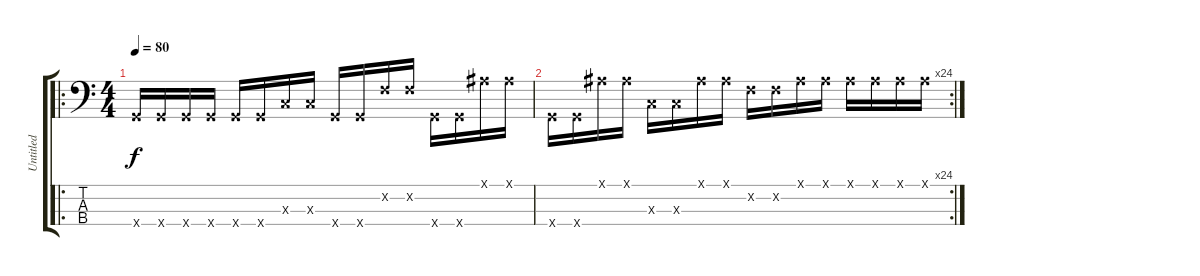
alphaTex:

\track ("Untitled" "Untitled") {instrument electricbassfinger}
\staff {score tabs}
\tuning (G2 D2 A1 E1) {hide}
\ro
\ts (4 4)
\tempo 80
\clef f4
\ks c
3.4{x}.16{dy f instrument electricbassfinger} 3.4{x}.16 3.4{x}.16 3.4{x}.16 3.4{x}.16 3.4{x}.16 3.3{x}.16 3.3{x}.16 3.4{x}.16 3.4{x}.16 3.2{x}.16 3.2{x}.16 3.4{x}.16 3.4{x}.16 3.1{x}.16 3.1{x}.16 |
\rc 24
3.4{x}.16 3.4{x}.16 3.1{x}.16 3.1{x}.16 3.3{x}.16 3.3{x}.16 3.1{x}.16 3.1{x}.16 3.2{x}.16 3.2{x}.16 3.1{x}.16 3.1{x}.16 3.1{x}.16 3.1{x}.16 3.1{x}.16 3.1{x}.16
